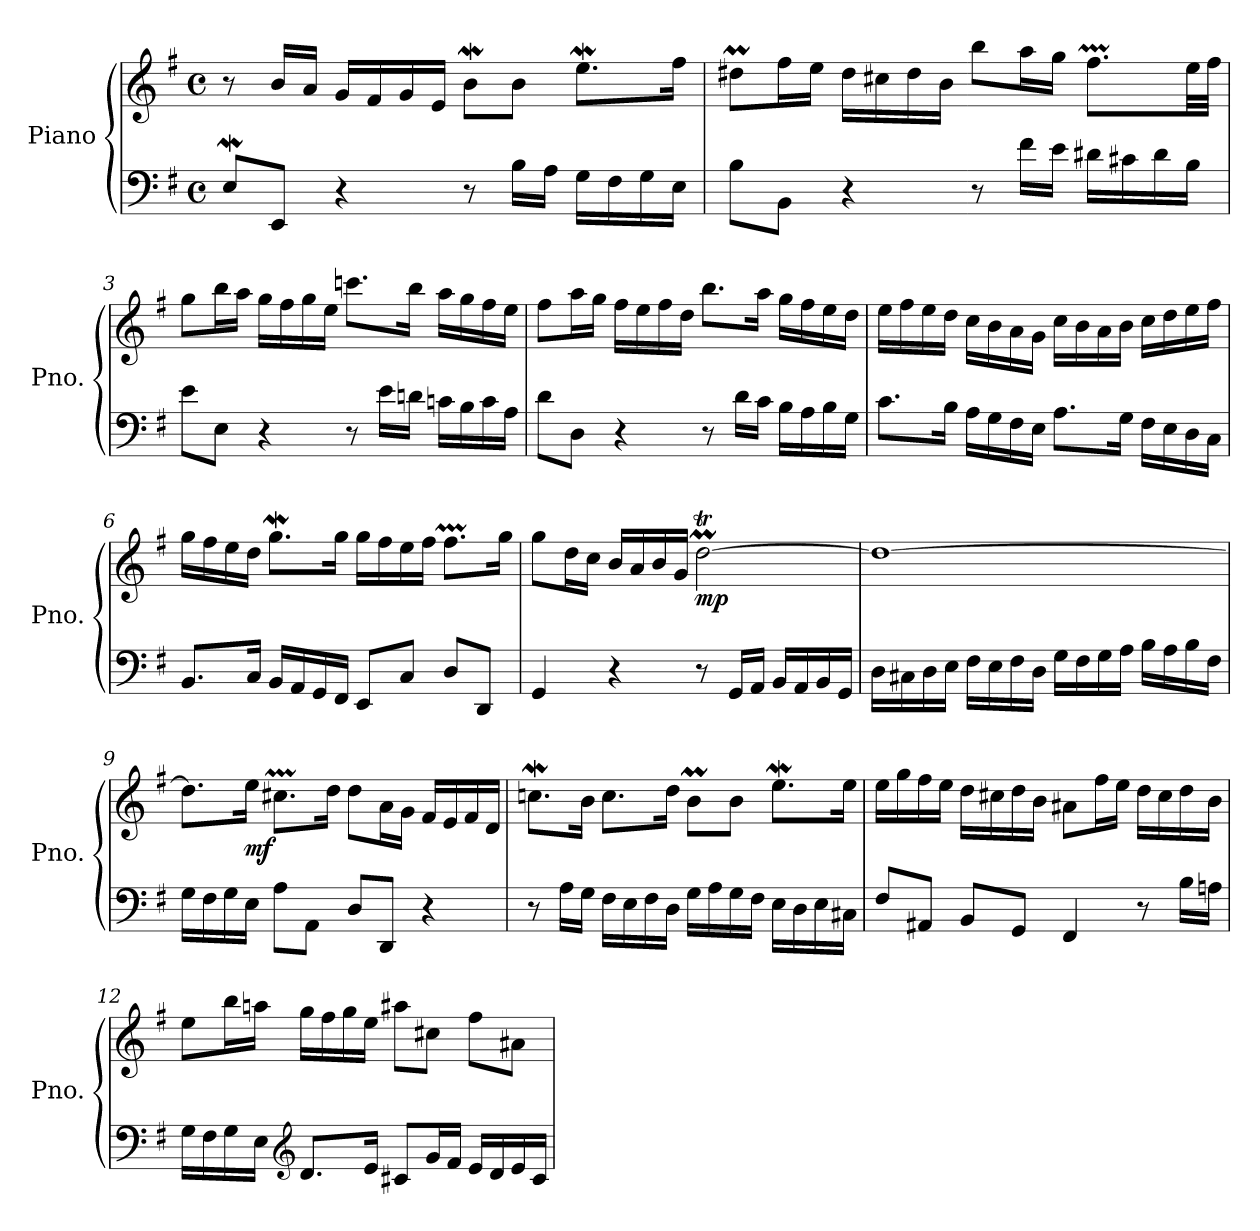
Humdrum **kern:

**kern	**kern	**dynam
*part1	*part1	*part1
*staff2	*staff1	*staff1/2
*I"Piano	*	*
*I'Pno.	*	*
*clefF4	*clefG2	*
*k[f#]	*k[f#]	*
*M4/4	*M4/4	*
*met(c)	*met(c)	*
=1	=1	=1
8EW/L	8r	.
8EE/J	16b/LL	.
.	16a/JJ	.
4r	16g/LL	.
.	16f#/	.
.	16g/	.
.	16e/JJ	.
8r	8bW\L	.
16B\LL	8b\J	.
16A\JJ	.	.
16G\LL	8.eeW\L	.
16F#\	.	.
16G\	.	.
16E\JJ	16ff#\Jk	.
=2	=2	=2
8B\L	8dd#Xm\L	.
8BB\J	16ff#\L	.
.	16ee\JJ	.
4r	16dd#\LL	.
.	16cc#X\	.
.	16dd#\	.
.	16b\JJ	.
8r	8bb\L	.
16f#\LL	16aa\L	.
16e\JJ	16gg\JJ	.
16d#X\LL	8.ff#mm\L	.
16c#X\	.	.
16d#\	.	.
16B\JJ	32ee\LL	.
.	32ff#\JJJ	.
!!LO:LB:g=z
=3	=3	=3
8e\L	8gg\L	.
8E\J	16bb\L	.
.	16aa\JJ	.
4r	16gg\LL	.
.	16ff#\	.
.	16gg\	.
.	16ee\JJ	.
8r	8.cccn\L	.
16e\LL	.	.
16dn\JJ	16bb\Jk	.
16cn\LL	16aa\LL	.
16B\	16gg\	.
16c\	16ff#\	.
16A\JJ	16ee\JJ	.
=4	=4	=4
8d\L	8ff#\L	.
8D\J	16aa\L	.
.	16gg\JJ	.
4r	16ff#\LL	.
.	16ee\	.
.	16ff#\	.
.	16dd\JJ	.
8r	8.bb\L	.
16d\LL	.	.
16c\JJ	16aa\Jk	.
16B\LL	16gg\LL	.
16A\	16ff#\	.
16B\	16ee\	.
16G\JJ	16dd\JJ	.
=5	=5	=5
8.c\L	16ee\LL	.
.	16ff#\	.
.	16ee\	.
16B\Jk	16dd\JJ	.
16A\LL	16cc\LL	.
16G\	16b\	.
16F#\	16a\	.
16E\JJ	16g\JJ	.
8.A\L	16cc\LL	.
.	16b\	.
.	16a\	.
16G\Jk	16b\JJ	.
16F#\LL	16cc\LL	.
16E\	16dd\	.
16D\	16ee\	.
16C\JJ	16ff#\JJ	.
!!LO:LB:g=z
=6	=6	=6
8.BB/L	16gg\LL	.
.	16ff#\	.
.	16ee\	.
16C/Jk	16dd\JJ	.
16BB/LL	8.ggw\L	.
16AA/	.	.
16GG/	.	.
16FF#/JJ	16gg\Jk	.
8EE/L	16gg\LL	.
.	16ff#\	.
8C/J	16ee\	.
.	16ff#\JJ	.
8D/L	8.ff#mm\L	.
8DD/J	.	.
.	16gg\Jk	.
=7	=7	=7
4GG/	8gg\L	.
.	16dd\L	.
.	16cc\JJ	.
4r	16b/LL	.
.	16a/	.
.	16b/	.
.	16g/JJ	.
!	!	!LO:DY:b
8r	[2ddMT\	mp
16GG/LL	.	.
16AA/JJ	.	.
16BB/LL	.	.
16AA/	.	.
16BB/	.	.
16GG/JJ	.	.
=8	=8	=8
16D\LL	1dd_	.
16C#X\	.	.
16D\	.	.
16E\JJ	.	.
16F#\LL	.	.
16E\	.	.
16F#\	.	.
16D\JJ	.	.
16G\LL	.	.
16F#\	.	.
16G\	.	.
16A\JJ	.	.
16B\LL	.	.
16A\	.	.
16B\	.	.
16F#\JJ	.	.
!!LO:LB:g=z
=9	=9	=9
16G\LL	8.dd\L]	.
16F#\	.	.
16G\	.	.
!	!	!LO:DY:b
16E\JJ	16ee\Jk	mf
8A\L	8.cc#Xmm\L	.
8AA\J	.	.
.	16dd\Jk	.
8D/L	8dd\L	.
8DD/J	16a\L	.
.	16g\JJ	.
4r	16f#/LL	.
.	16e/	.
.	16f#/	.
.	16d/JJ	.
=10	=10	=10
8r	8.ccnw\L	.
16A\LL	.	.
16G\JJ	16b\Jk	.
16F#\LL	8.cc\L	.
16E\	.	.
16F#\	.	.
16D\JJ	16dd\Jk	.
16G\LL	8bm\L	.
16A\	.	.
16G\	8b\J	.
16F#\JJ	.	.
16E\LL	8.eeW\L	.
16D\	.	.
16E\	.	.
16C#X\JJ	16ee\Jk	.
=11	=11	=11
8F#/L	16ee\LL	.
.	16gg\	.
8AA#X/J	16ff#\	.
.	16ee\JJ	.
8BB/L	16dd\LL	.
.	16cc#X\	.
8GG/J	16dd\	.
.	16b\JJ	.
4FF#/	8a#X\L	.
.	16ff#\L	.
.	16ee\JJ	.
8r	16dd\LL	.
.	16cc#\	.
16B\LL	16dd\	.
16An\JJ	16b\JJ	.
!!LO:LB:g=z
=12	=12	=12
16G\LL	8ee\L	.
16F#\	.	.
16G\	16bb\L	.
16E\JJ	16aan\JJ	.
*clefG2	*	*
8.d/L	16gg\LL	.
.	16ff#\	.
.	16gg\	.
16e/Jk	16ee\JJ	.
8c#X/L	8aa#X\L	.
16g/L	8cc#X\J	.
16f#/JJ	.	.
16e/LL	8ff#\L	.
16d/	.	.
16e/	8a#X\J	.
16c#/JJ	.	.
=	=	=
*-	*-	*-
